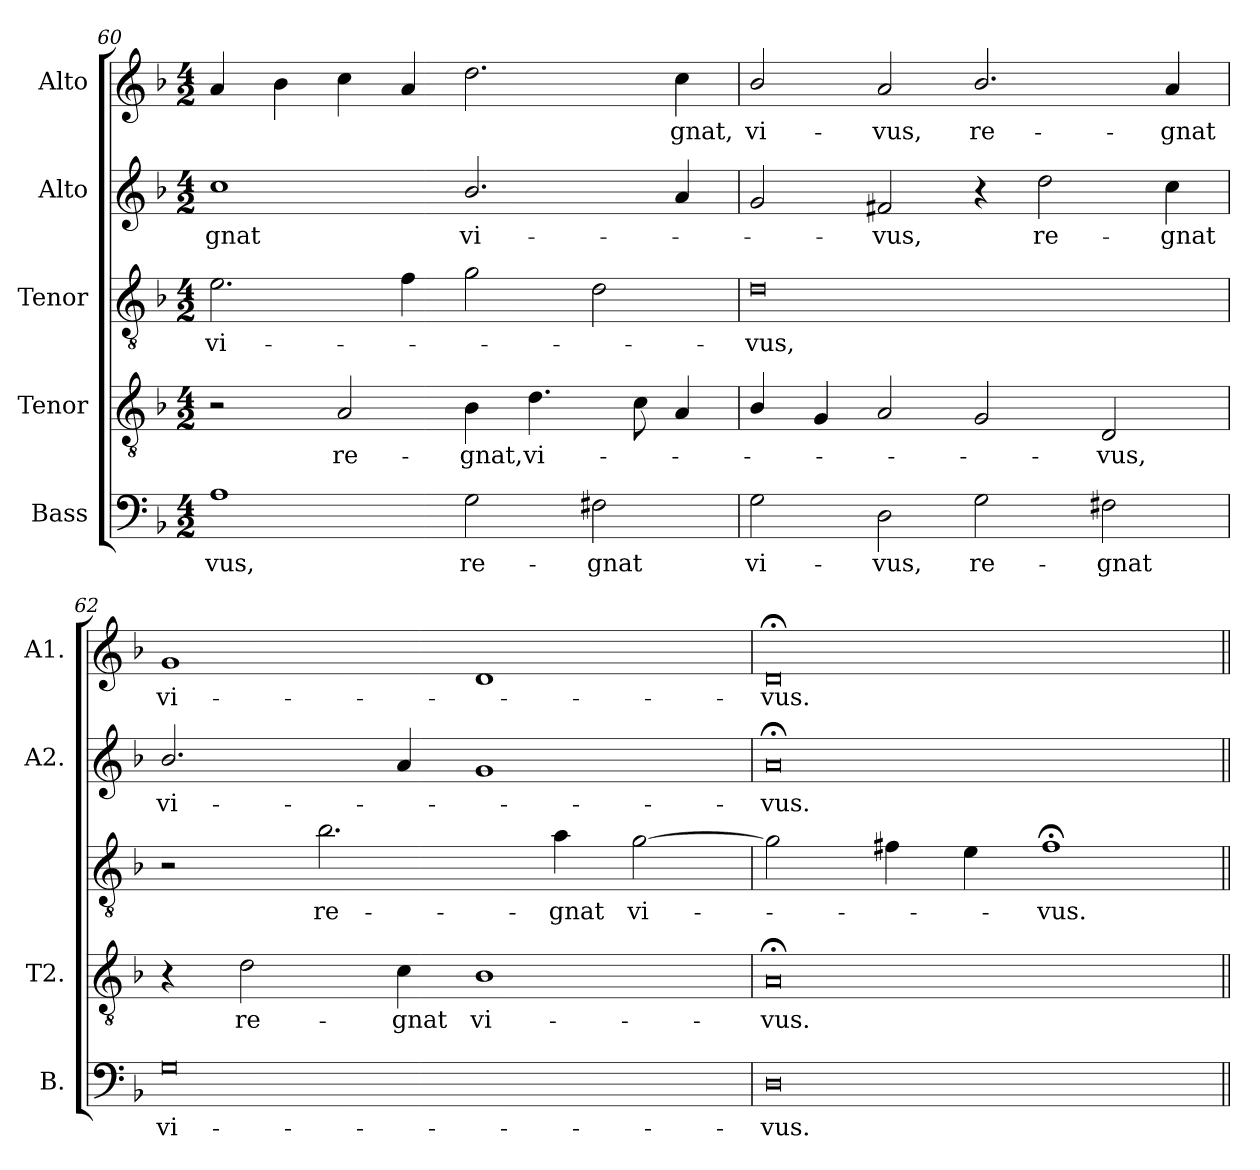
**kern	**text	**kern	**text	**kern	**text	**kern	**text	**kern	**text
*part5	*part5	*part4	*part4	*part3	*part3	*part2	*part2	*part1	*part1
*staff5	*staff5	*staff4	*staff4	*staff3	*staff3	*staff2	*staff2	*staff1	*staff1
*I"Bass	*	*I"Tenor	*	*I"Tenor	*	*I"Alto	*	*I"Alto	*
*I'B.	*	*I'T2.	*	*	*	*I'A2.	*	*I'A1.	*
*clefF4	*	*clefGv2	*	*clefGv2	*	*clefG2	*	*clefG2	*
*	*	*ITrd7c12	*	*ITrd7c12	*	*	*	*	*
*k[b-]	*	*k[b-]	*	*k[b-]	*	*k[b-]	*	*k[b-]	*
*F:	*	*F:	*	*F:	*	*F:	*	*F:	*
*M4/2	*	*M4/2	*	*M4/2	*	*M4/2	*	*M4/2	*
=60	=60	=60	=60	=60	=60	=60	=60	=60	=60
!	!LO:LY:b:color=#000000	!	!	!	!	!	!	!	!
!	!	!	!	!	!LO:LY:b:color=#000000	!	!	!	!
!	!	!	!	!	!	!	!LO:LY:b:color=#000000	!	!
1Ai	-vus,	2r	.	2.Ei\	vi-	1cci	-gnat	4ai/	.
.	.	.	.	.	.	.	.	4b-i\	.
!	!	!	!LO:LY:b:color=#000000	!	!	!	!	!	!
.	.	2AAi/	re-	.	.	.	.	4cci\	.
.	.	.	.	4Fi\	.	.	.	4ai/	.
!	!LO:LY:b:color=#000000	!	!	!	!	!	!	!	!
!	!	!	!LO:LY:b:color=#000000	!	!	!	!	!	!
!	!	!	!	!	!	!	!LO:LY:b:color=#000000	!	!
2Gi\	re-	4BB-i\	-gnat,	2Gi\	.	2.b-i/	vi-	2.ddi\	.
!	!	!	!LO:LY:b:color=#000000	!	!	!	!	!	!
.	.	4.Di\	vi-	.	.	.	.	.	.
!	!LO:LY:b:color=#000000	!	!	!	!	!	!	!	!
2F#Xi\	-gnat	.	.	2Di\	.	.	.	.	.
.	.	8Ci\	.	.	.	.	.	.	.
!	!	!	!	!	!	!	!	!	!LO:LY:b:color=#000000
.	.	4AAi/	.	.	.	4ai/	.	4cci\	-gnat,
=61	=61	=61	=61	=61	=61	=61	=61	=61	=61
!	!LO:LY:b:color=#000000	!	!	!	!	!	!	!	!
!	!	!	!	!	!LO:LY:b:color=#000000	!	!	!	!
!	!	!	!	!	!	!	!	!	!LO:LY:b:color=#000000
2Gi\	vi-	4BB-i/	.	0Di	-vus,	2gi/	.	2b-i/	vi-
.	.	4GGi/	.	.	.	.	.	.	.
!	!LO:LY:b:color=#000000	!	!	!	!	!	!	!	!
!	!	!	!	!	!	!	!LO:LY:b:color=#000000	!	!
!	!	!	!	!	!	!	!	!	!LO:LY:b:color=#000000
2Di\	-vus,	2AAi/	.	.	.	2f#Xi/	-vus,	2ai/	-vus,
!	!LO:LY:b:color=#000000	!	!	!	!	!	!	!	!
!	!	!	!	!	!	!	!	!	!LO:LY:b:color=#000000
2Gi\	re-	2GGi/	.	.	.	4r	.	2.b-i/	re-
!	!	!	!	!	!	!	!LO:LY:b:color=#000000	!	!
.	.	.	.	.	.	2ddi\	re-	.	.
!	!LO:LY:b:color=#000000	!	!	!	!	!	!	!	!
!	!	!	!LO:LY:b:color=#000000	!	!	!	!	!	!
2F#Xi\	-gnat	2DDi/	-vus,	.	.	.	.	.	.
!	!	!	!	!	!	!	!LO:LY:b:color=#000000	!	!
!	!	!	!	!	!	!	!	!	!LO:LY:b:color=#000000
.	.	.	.	.	.	4cci\	-gnat	4ai/	-gnat
=62	=62	=62	=62	=62	=62	=62	=62	=62	=62
!	!LO:LY:b:color=#000000	!	!	!	!	!	!	!	!
!	!	!	!	!	!	!	!LO:LY:b:color=#000000	!	!
!	!	!	!	!	!	!	!	!	!LO:LY:b:color=#000000
0Gi	vi-	4r	.	2r	.	2.b-i/	vi-	1gi	vi-
!	!	!	!LO:LY:b:color=#000000	!	!	!	!	!	!
.	.	2Di\	re-	.	.	.	.	.	.
!	!	!	!	!	!LO:LY:b:color=#000000	!	!	!	!
.	.	.	.	2.B-i\	re-	.	.	.	.
!	!	!	!LO:LY:b:color=#000000	!	!	!	!	!	!
.	.	4Ci\	-gnat	.	.	4ai/	.	.	.
!	!	!	!LO:LY:b:color=#000000	!	!	!	!	!	!
.	.	1BB-i	vi-	.	.	1gi	.	1di	.
!	!	!	!	!	!LO:LY:b:color=#000000	!	!	!	!
.	.	.	.	4Ai\	-gnat	.	.	.	.
!	!	!	!	!	!LO:LY:b:color=#000000	!	!	!	!
.	.	.	.	[2Gi\	vi-	.	.	.	.
=63	=63	=63	=63	=63	=63	=63	=63	=63	=63
!	!LO:LY:b:color=#000000	!	!	!	!	!	!	!	!
!	!	!	!LO:LY:b:color=#000000	!	!	!	!	!	!
!	!	!	!	!	!	!	!LO:LY:b:color=#000000	!	!
!	!	!	!	!	!	!	!	!	!LO:LY:b:color=#000000
0Di	-vus.	0AA;i	-vus.	2Gi\]	.	0a;i	-vus.	0d;i	-vus.
.	.	.	.	4F#Xi\	.	.	.	.	.
.	.	.	.	4Ei\	.	.	.	.	.
!	!	!	!	!	!LO:LY:b:color=#000000	!	!	!	!
.	.	.	.	1F#;i	-vus.	.	.	.	.
=||	=||	=||	=||	=||	=||	=||	=||	=||	=||
*-	*-	*-	*-	*-	*-	*-	*-	*-	*-
